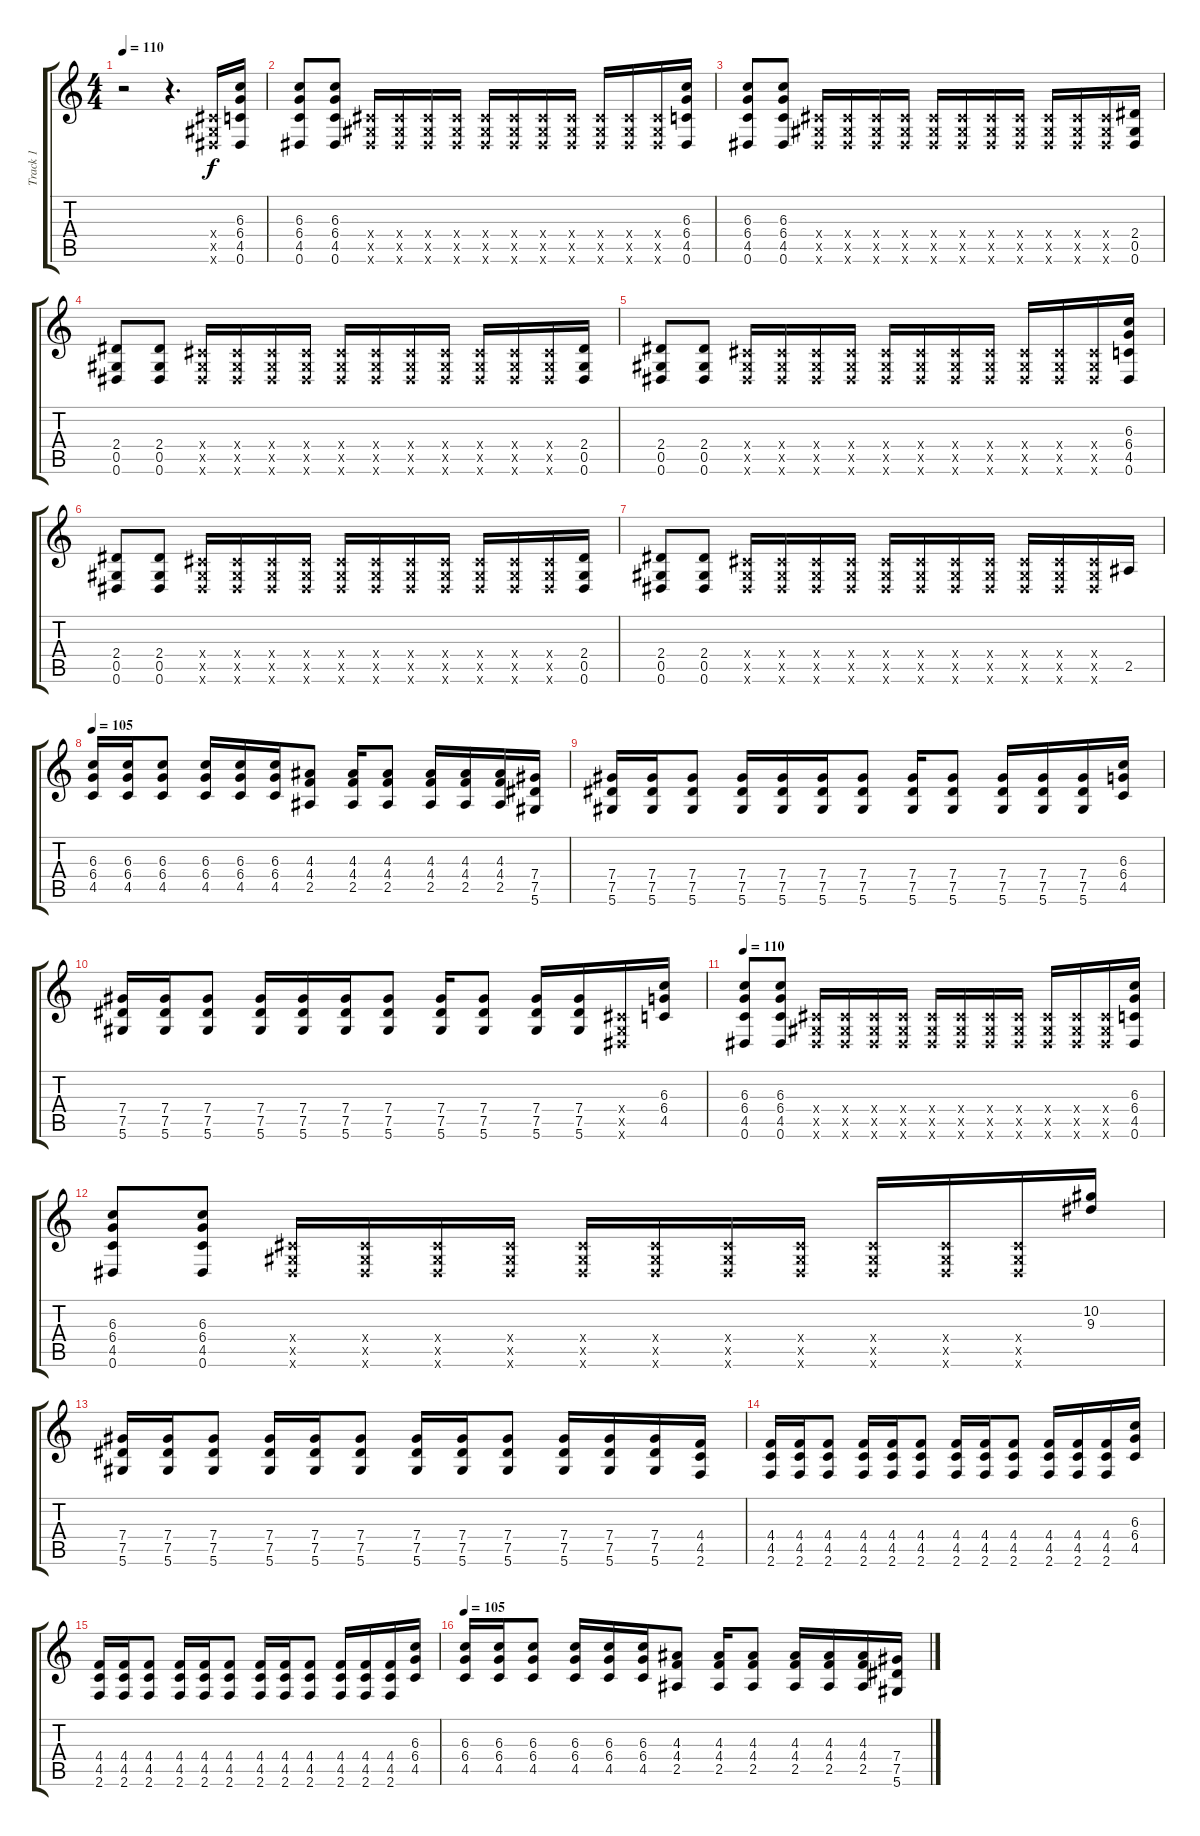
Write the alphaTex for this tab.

\track ("Track 1" "Track 1") {instrument distortionguitar}
\staff {score tabs}
\tuning (Eb4 Bb3 Gb3 Db3 Ab2 Eb2) {hide}
\ts (4 4)
\tempo 110
\clef g2
\ks c
r.2{dy f instrument distortionguitar} r.4{d} (0.4{x} 0.5{x} 0.6{x}).16 (6.3 6.4 4.5 0.6).16 |
(6.3 6.4 4.5 0.6).8 (6.3 6.4 4.5 0.6).8 (0.4{x} 0.5{x} 0.6{x}).16 (0.4{x} 0.5{x} 0.6{x}).16 (0.4{x} 0.5{x} 0.6{x}).16 (0.4{x} 0.5{x} 0.6{x}).16 (0.4{x} 0.5{x} 0.6{x}).16 (0.4{x} 0.5{x} 0.6{x}).16 (0.4{x} 0.5{x} 0.6{x}).16 (0.4{x} 0.5{x} 0.6{x}).16 (0.4{x} 0.5{x} 0.6{x}).16 (0.4{x} 0.5{x} 0.6{x}).16 (0.4{x} 0.5{x} 0.6{x}).16 (6.3 6.4 4.5 0.6).16 |
(6.3 6.4 4.5 0.6).8 (6.3 6.4 4.5 0.6).8 (0.4{x} 0.5{x} 0.6{x}).16 (0.4{x} 0.5{x} 0.6{x}).16 (0.4{x} 0.5{x} 0.6{x}).16 (0.4{x} 0.5{x} 0.6{x}).16 (0.4{x} 0.5{x} 0.6{x}).16 (0.4{x} 0.5{x} 0.6{x}).16 (0.4{x} 0.5{x} 0.6{x}).16 (0.4{x} 0.5{x} 0.6{x}).16 (0.4{x} 0.5{x} 0.6{x}).16 (0.4{x} 0.5{x} 0.6{x}).16 (0.4{x} 0.5{x} 0.6{x}).16 (2.4 0.5 0.6).16 |
(2.4 0.5 0.6).8 (2.4 0.5 0.6).8 (0.4{x} 0.5{x} 0.6{x}).16 (0.4{x} 0.5{x} 0.6{x}).16 (0.4{x} 0.5{x} 0.6{x}).16 (0.4{x} 0.5{x} 0.6{x}).16 (0.4{x} 0.5{x} 0.6{x}).16 (0.4{x} 0.5{x} 0.6{x}).16 (0.4{x} 0.5{x} 0.6{x}).16 (0.4{x} 0.5{x} 0.6{x}).16 (0.4{x} 0.5{x} 0.6{x}).16 (0.4{x} 0.5{x} 0.6{x}).16 (0.4{x} 0.5{x} 0.6{x}).16 (2.4 0.5 0.6).16 |
(2.4 0.5 0.6).8 (2.4 0.5 0.6).8 (0.4{x} 0.5{x} 0.6{x}).16 (0.4{x} 0.5{x} 0.6{x}).16 (0.4{x} 0.5{x} 0.6{x}).16 (0.4{x} 0.5{x} 0.6{x}).16 (0.4{x} 0.5{x} 0.6{x}).16 (0.4{x} 0.5{x} 0.6{x}).16 (0.4{x} 0.5{x} 0.6{x}).16 (0.4{x} 0.5{x} 0.6{x}).16 (0.4{x} 0.5{x} 0.6{x}).16 (0.4{x} 0.5{x} 0.6{x}).16 (0.4{x} 0.5{x} 0.6{x}).16 (6.3 6.4 4.5 0.6).16 |
(2.4 0.5 0.6).8 (2.4 0.5 0.6).8 (0.4{x} 0.5{x} 0.6{x}).16 (0.4{x} 0.5{x} 0.6{x}).16 (0.4{x} 0.5{x} 0.6{x}).16 (0.4{x} 0.5{x} 0.6{x}).16 (0.4{x} 0.5{x} 0.6{x}).16 (0.4{x} 0.5{x} 0.6{x}).16 (0.4{x} 0.5{x} 0.6{x}).16 (0.4{x} 0.5{x} 0.6{x}).16 (0.4{x} 0.5{x} 0.6{x}).16 (0.4{x} 0.5{x} 0.6{x}).16 (0.4{x} 0.5{x} 0.6{x}).16 (2.4 0.5 0.6).16 |
(2.4 0.5 0.6).8 (2.4 0.5 0.6).8 (0.4{x} 0.5{x} 0.6{x}).16 (0.4{x} 0.5{x} 0.6{x}).16 (0.4{x} 0.5{x} 0.6{x}).16 (0.4{x} 0.5{x} 0.6{x}).16 (0.4{x} 0.5{x} 0.6{x}).16 (0.4{x} 0.5{x} 0.6{x}).16 (0.4{x} 0.5{x} 0.6{x}).16 (0.4{x} 0.5{x} 0.6{x}).16 (0.4{x} 0.5{x} 0.6{x}).16 (0.4{x} 0.5{x} 0.6{x}).16 (0.4{x} 0.5{x} 0.6{x}).16 2.5.16 |
\tempo 105
(6.3 6.4 4.5).16 (6.3 6.4 4.5).16 (6.3 6.4 4.5).8 (6.3 6.4 4.5).16 (6.3 6.4 4.5).16 (6.3 6.4 4.5).16 (4.3 4.4 2.5).8 (4.3 4.4 2.5).16 (4.3 4.4 2.5).8 (4.3 4.4 2.5).16 (4.3 4.4 2.5).16 (4.3 4.4 2.5).16 (7.4 7.5 5.6).16 |
(7.4 7.5 5.6).16 (7.4 7.5 5.6).16 (7.4 7.5 5.6).8 (7.4 7.5 5.6).16 (7.4 7.5 5.6).16 (7.4 7.5 5.6).16 (7.4 7.5 5.6).8 (7.4 7.5 5.6).16 (7.4 7.5 5.6).8 (7.4 7.5 5.6).16 (7.4 7.5 5.6).16 (7.4 7.5 5.6).16 (6.3 6.4 4.5).16 |
(7.4 7.5 5.6).16 (7.4 7.5 5.6).16 (7.4 7.5 5.6).8 (7.4 7.5 5.6).16 (7.4 7.5 5.6).16 (7.4 7.5 5.6).16 (7.4 7.5 5.6).8 (7.4 7.5 5.6).16 (7.4 7.5 5.6).8 (7.4 7.5 5.6).16 (7.4 7.5 5.6).16 (0.4{x} 0.5{x} 0.6{x}).16 (6.3 6.4 4.5).16 |
\tempo 110
(6.3 6.4 4.5 0.6).8 (6.3 6.4 4.5 0.6).8 (0.4{x} 0.5{x} 0.6{x}).16 (0.4{x} 0.5{x} 0.6{x}).16 (0.4{x} 0.5{x} 0.6{x}).16 (0.4{x} 0.5{x} 0.6{x}).16 (0.4{x} 0.5{x} 0.6{x}).16 (0.4{x} 0.5{x} 0.6{x}).16 (0.4{x} 0.5{x} 0.6{x}).16 (0.4{x} 0.5{x} 0.6{x}).16 (0.4{x} 0.5{x} 0.6{x}).16 (0.4{x} 0.5{x} 0.6{x}).16 (0.4{x} 0.5{x} 0.6{x}).16 (6.3 6.4 4.5 0.6).16 |
(6.3 6.4 4.5 0.6).8 (6.3 6.4 4.5 0.6).8 (0.4{x} 0.5{x} 0.6{x}).16 (0.4{x} 0.5{x} 0.6{x}).16 (0.4{x} 0.5{x} 0.6{x}).16 (0.4{x} 0.5{x} 0.6{x}).16 (0.4{x} 0.5{x} 0.6{x}).16 (0.4{x} 0.5{x} 0.6{x}).16 (0.4{x} 0.5{x} 0.6{x}).16 (0.4{x} 0.5{x} 0.6{x}).16 (0.4{x} 0.5{x} 0.6{x}).16 (0.4{x} 0.5{x} 0.6{x}).16 (0.4{x} 0.5{x} 0.6{x}).16 (10.2 9.3).16 |
(7.4 7.5 5.6).16 (7.4 7.5 5.6).16 (7.4 7.5 5.6).8 (7.4 7.5 5.6).16 (7.4 7.5 5.6).16 (7.4 7.5 5.6).8 (7.4 7.5 5.6).16 (7.4 7.5 5.6).16 (7.4 7.5 5.6).8 (7.4 7.5 5.6).16 (7.4 7.5 5.6).16 (7.4 7.5 5.6).16 (4.4 4.5 2.6).16 |
(4.4 4.5 2.6).16 (4.4 4.5 2.6).16 (4.4 4.5 2.6).8 (4.4 4.5 2.6).16 (4.4 4.5 2.6).16 (4.4 4.5 2.6).8 (4.4 4.5 2.6).16 (4.4 4.5 2.6).16 (4.4 4.5 2.6).8 (4.4 4.5 2.6).16 (4.4 4.5 2.6).16 (4.4 4.5 2.6).16 (6.3 6.4 4.5).16 |
(4.4 4.5 2.6).16 (4.4 4.5 2.6).16 (4.4 4.5 2.6).8 (4.4 4.5 2.6).16 (4.4 4.5 2.6).16 (4.4 4.5 2.6).8 (4.4 4.5 2.6).16 (4.4 4.5 2.6).16 (4.4 4.5 2.6).8 (4.4 4.5 2.6).16 (4.4 4.5 2.6).16 (4.4 4.5 2.6).16 (6.3 6.4 4.5).16 |
\tempo 105
(6.3 6.4 4.5).16 (6.3 6.4 4.5).16 (6.3 6.4 4.5).8 (6.3 6.4 4.5).16 (6.3 6.4 4.5).16 (6.3 6.4 4.5).16 (4.3 4.4 2.5).8 (4.3 4.4 2.5).16 (4.3 4.4 2.5).8 (4.3 4.4 2.5).16 (4.3 4.4 2.5).16 (4.3 4.4 2.5).16 (7.4 7.5 5.6).16
